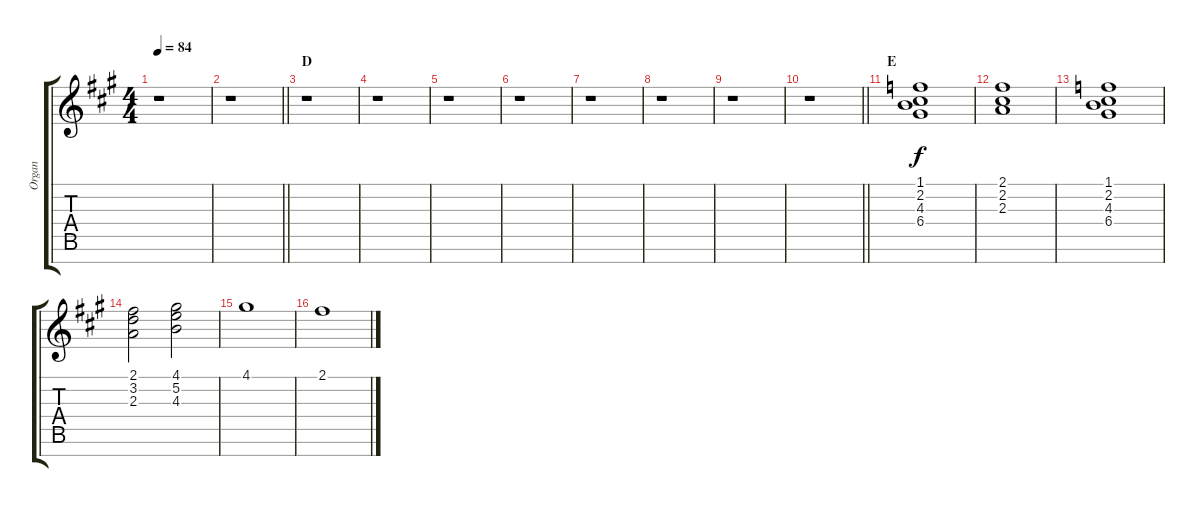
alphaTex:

\track ("Organ" "Organ") {instrument percussiveorgan}
\staff {score tabs}
\tuning (E5 B4 G4 D4 A3 E3 B2) {hide}
\ts (4 4)
\tempo 84
\clef g2
\ks a
r.1{dy f} |
\barLineRight lightlight
r.1 |
\section ("" "D")
r.1 |
r.1 |
r.1 |
r.1 |
r.1 |
r.1 |
r.1 |
\barLineRight lightlight
r.1 |
\section ("" "E")
(1.1 2.2 4.3 6.4).1 |
(2.1 2.2 2.3).1 |
(1.1 2.2 4.3 6.4).1 |
(2.1 3.2 2.3).2 (4.1 5.2 4.3).2 |
4.1.1 |
2.1.1
